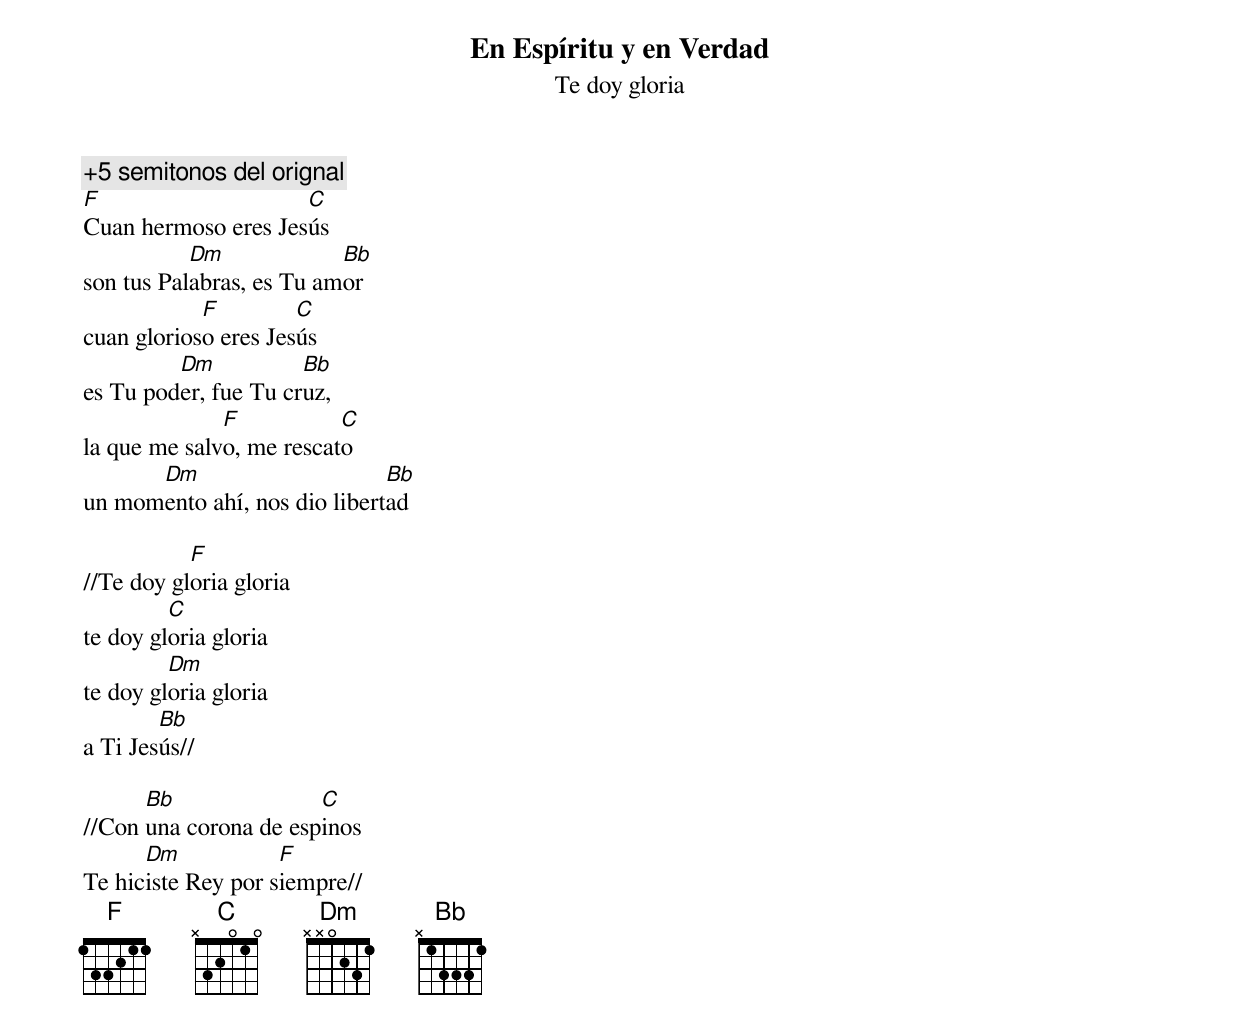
En Espíritu y en Verdad
Te doy gloria
+5 semitonos del orignal
F                    C
Cuan hermoso eres Jesús
           Dm             Bb
son tus Palabras, es Tu amor
            F         C
cuan glorioso eres Jesús
         Dm           Bb
es Tu poder, fue Tu cruz,
              F           C
la que me salvo, me rescato
      Dm                      Bb
un momento ahí, nos dio libertad

           F
//Te doy gloria gloria
         C
te doy gloria gloria
         Dm
te doy gloria gloria
        Bb
a Ti Jesús//

      Bb               C
//Con una corona de espinos
      Dm            F
Te hiciste Rey por siempre//
